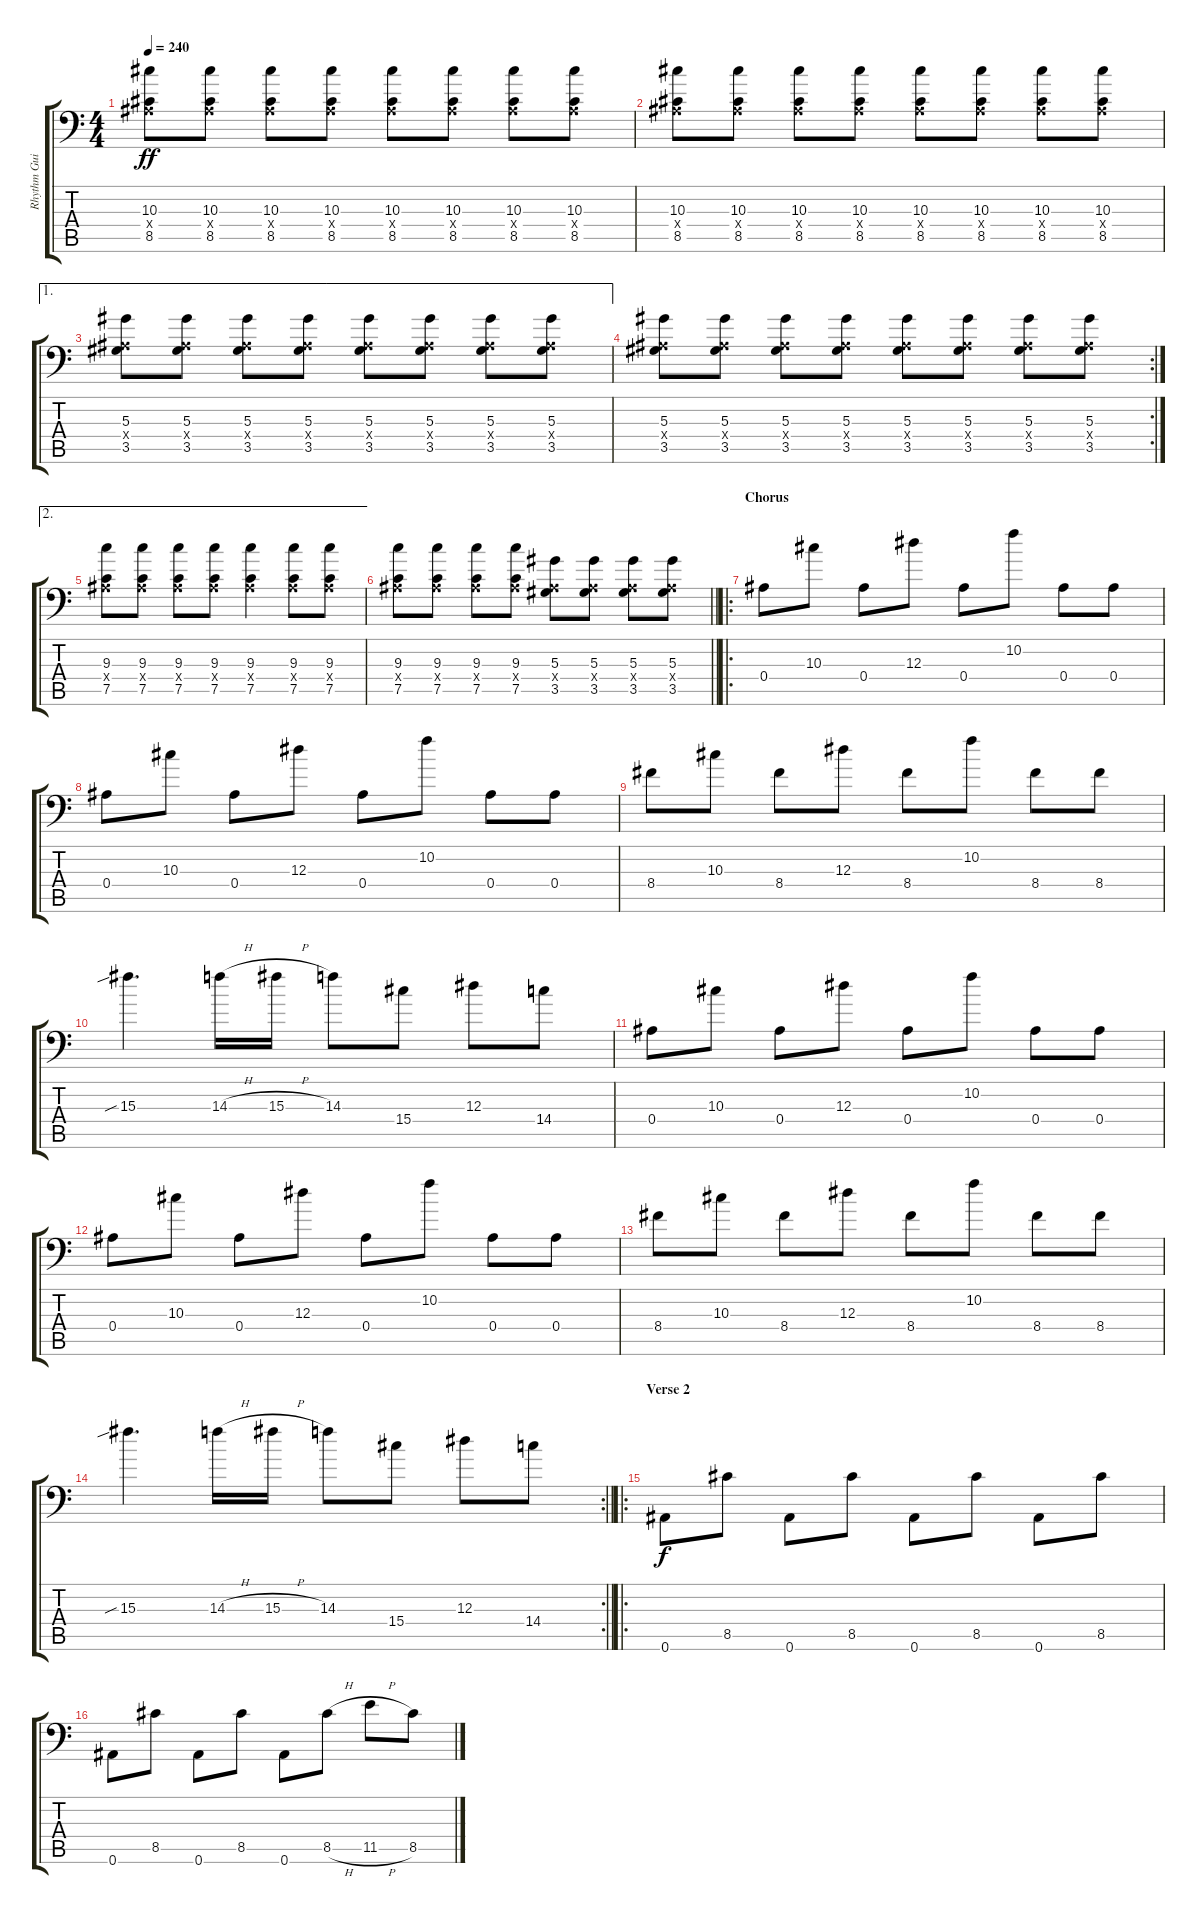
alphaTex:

\track ("Rhythm Guitar" "Rhythm Gui") {instrument distortionguitar}
\staff {score tabs}
\tuning (C4 G3 Eb3 Bb2 F2 Bb1) {hide}
\ts (4 4)
\tempo 240
\clef f4
\ks c
(10.3 0.4{x} 8.5).8{dy ff} (10.3 0.4{x} 8.5).8 (10.3 0.4{x} 8.5).8 (10.3 0.4{x} 8.5).8 (10.3 0.4{x} 8.5).8 (10.3 0.4{x} 8.5).8 (10.3 0.4{x} 8.5).8 (10.3 0.4{x} 8.5).8 |
(10.3 0.4{x} 8.5).8 (10.3 0.4{x} 8.5).8 (10.3 0.4{x} 8.5).8 (10.3 0.4{x} 8.5).8 (10.3 0.4{x} 8.5).8 (10.3 0.4{x} 8.5).8 (10.3 0.4{x} 8.5).8 (10.3 0.4{x} 8.5).8 |
\ae 1
(5.3 0.4{x} 3.5).8 (5.3 0.4{x} 3.5).8 (5.3 0.4{x} 3.5).8 (5.3 0.4{x} 3.5).8 (5.3 0.4{x} 3.5).8 (5.3 0.4{x} 3.5).8 (5.3 0.4{x} 3.5).8 (5.3 0.4{x} 3.5).8 |
\rc 2
(5.3 0.4{x} 3.5).8 (5.3 0.4{x} 3.5).8 (5.3 0.4{x} 3.5).8 (5.3 0.4{x} 3.5).8 (5.3 0.4{x} 3.5).8 (5.3 0.4{x} 3.5).8 (5.3 0.4{x} 3.5).8 (5.3 0.4{x} 3.5).8 |
\ae 2
(9.3 0.4{x} 7.5).8 (9.3 0.4{x} 7.5).8 (9.3 0.4{x} 7.5).8 (9.3 0.4{x} 7.5).8 (9.3 0.4{x} 7.5).4 (9.3 0.4{x} 7.5).8 (9.3 0.4{x} 7.5).8 |
\barLineRight lightlight
(9.3 0.4{x} 7.5).8 (9.3 0.4{x} 7.5).8 (9.3 0.4{x} 7.5).8 (9.3 0.4{x} 7.5).8 (5.3 0.4{x} 3.5).8 (5.3 0.4{x} 3.5).8 (5.3 0.4{x} 3.5).8 (5.3 0.4{x} 3.5).8 |
\ro
\section ("" "Chorus")
0.4.8 10.3.8 0.4.8 12.3.8 0.4.8 10.2.8 0.4.8 0.4.8 |
0.4.8 10.3.8 0.4.8 12.3.8 0.4.8 10.2.8 0.4.8 0.4.8 |
8.4.8 10.3.8 8.4.8 12.3.8 8.4.8 10.2.8 8.4.8 8.4.8 |
15.3{sib}.4{d} 14.3{h}.16 15.3{h}.16 14.3.8 15.4.8 12.3.8 14.4.8 |
0.4.8 10.3.8 0.4.8 12.3.8 0.4.8 10.2.8 0.4.8 0.4.8 |
0.4.8 10.3.8 0.4.8 12.3.8 0.4.8 10.2.8 0.4.8 0.4.8 |
8.4.8 10.3.8 8.4.8 12.3.8 8.4.8 10.2.8 8.4.8 8.4.8 |
\rc 2
\barLineRight lightlight
15.3{sib}.4{d} 14.3{h}.16 15.3{h}.16 14.3.8 15.4.8 12.3.8 14.4.8 |
\ro
\section ("" "Verse 2")
0.6.8{dy f} 8.5.8 0.6.8 8.5.8 0.6.8 8.5.8 0.6.8 8.5.8 |
0.6.8 8.5.8 0.6.8 8.5.8 0.6.8 8.5{h}.8 11.5{h}.8 8.5.8
